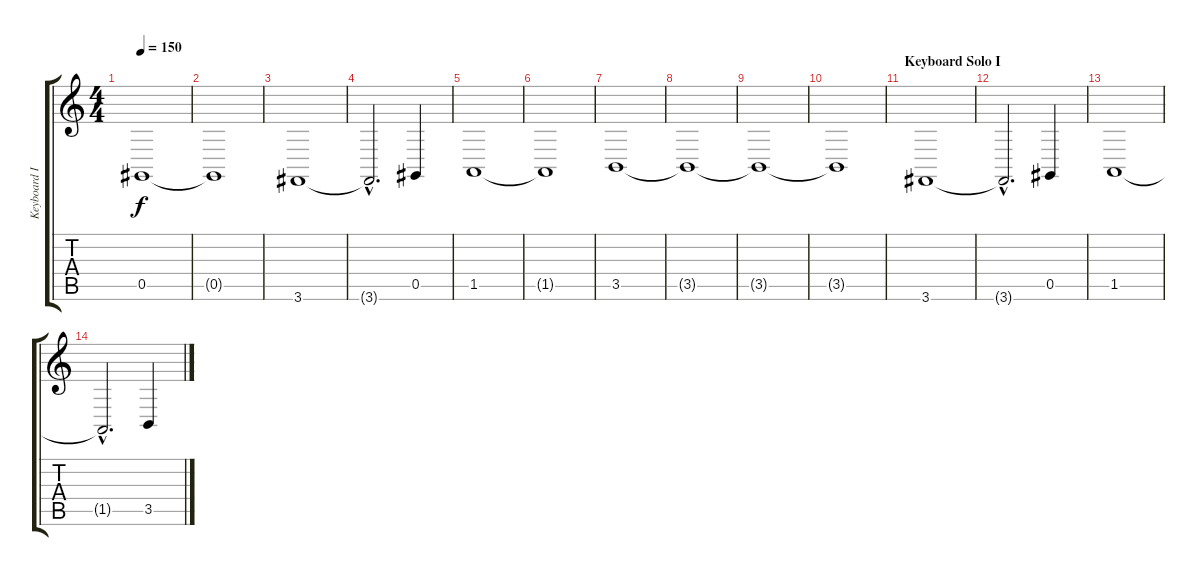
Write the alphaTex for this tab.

\track ("Keyboard II" "Keyboard I") {instrument pad2warm}
\staff {score tabs}
\tuning (Eb4 Bb3 Gb3 Db3 Ab2 Eb2) {hide}
\ts (4 4)
\tempo 150
\clef g2
\ks c
0.5.1{dy f} |
0.5{t}.1 |
3.6.1 |
3.6{hac t}.2{d} 0.5.4 |
1.5.1 |
1.5{t}.1 |
3.5.1 |
3.5{t}.1 |
3.5{t}.1 |
3.5{t}.1 |
\section ("" "Keyboard Solo I")
3.6.1 |
3.6{hac t}.2{d} 0.5.4 |
1.5.1 |
1.5{hac t}.2{d} 3.5.4
